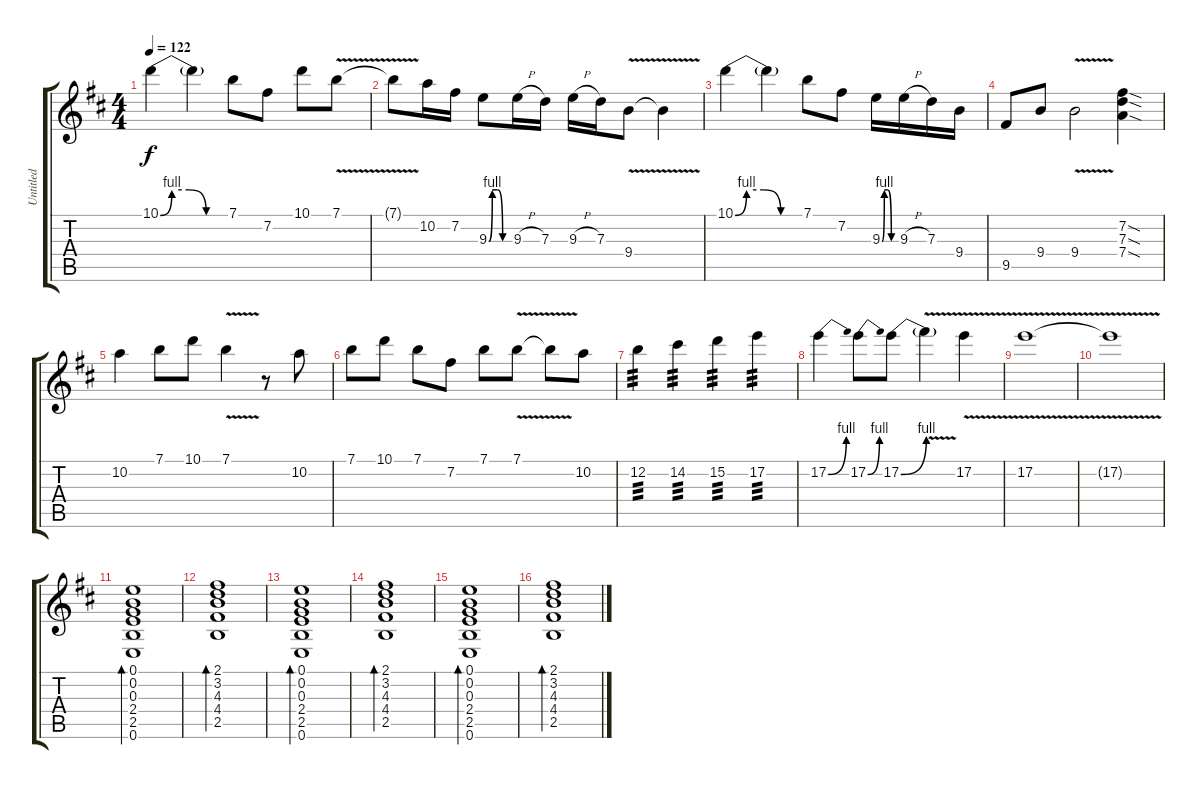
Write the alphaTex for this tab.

\track ("Untitled" "Untitled") {instrument distortionguitar}
\staff {score tabs}
\tuning (E4 B3 G3 D3 A2 E2) {hide}
\ts (4 4)
\tempo 122
\clef g2
\ks d
10.1{be (custom 0 0 10 4 25 4 40 0 60 0)}.4{dy f} 10.1{t}.4 7.1.8 7.2.8 10.1.8 7.1{v}.8 |
7.1{v t}.8 10.2.16 7.2.16 9.3{be (custom 0 0 10 4 25 4 40 0 60 0)}.8 9.3{h}.16 7.3.16 9.3{h}.16 7.3.16 9.4{v}.8 9.4{v t}.4 |
10.1{be (custom 0 0 10 4 25 4 40 0 60 0)}.4 10.1{t}.4 7.1.8 7.2.8 9.3{be (custom 0 0 10 4 25 4 40 0 60 0)}.16 9.3{h}.16 7.3.16 9.4.16 |
9.5.8 9.4.8 9.4{v}.2 (7.2{sod} 7.3{sod} 7.4{sod}).4 |
10.2.4 7.1.8 10.1.8 7.1{v}.4 r.8 10.2.8 |
7.1.8 10.1.8 7.1.8 7.2.8 7.1.8 7.1{v}.8 7.1{v t}.8 10.2.8 |
12.2.4{tp 3} 14.2.4{tp 3} 15.2.4{tp 3} 17.2.4{tp 3} |
17.2{be (bend 0 0 60 4)}.4 17.2{be (bend 0 0 60 4)}.8 17.2{be (bend 0 0 60 4)}.8 17.2{v t}.4 17.2{v}.4 |
17.2{v}.1 |
17.2{v t}.1 |
(0.1 0.2 0.3 2.4 2.5 0.6).1{bd 30} |
(2.1 3.2 4.3 4.4 2.5).1{bd 30} |
(0.1 0.2 0.3 2.4 2.5 0.6).1{bd 30} |
(2.1 3.2 4.3 4.4 2.5).1{bd 30} |
(0.1 0.2 0.3 2.4 2.5 0.6).1{bd 30} |
(2.1 3.2 4.3 4.4 2.5).1{bd 30}
